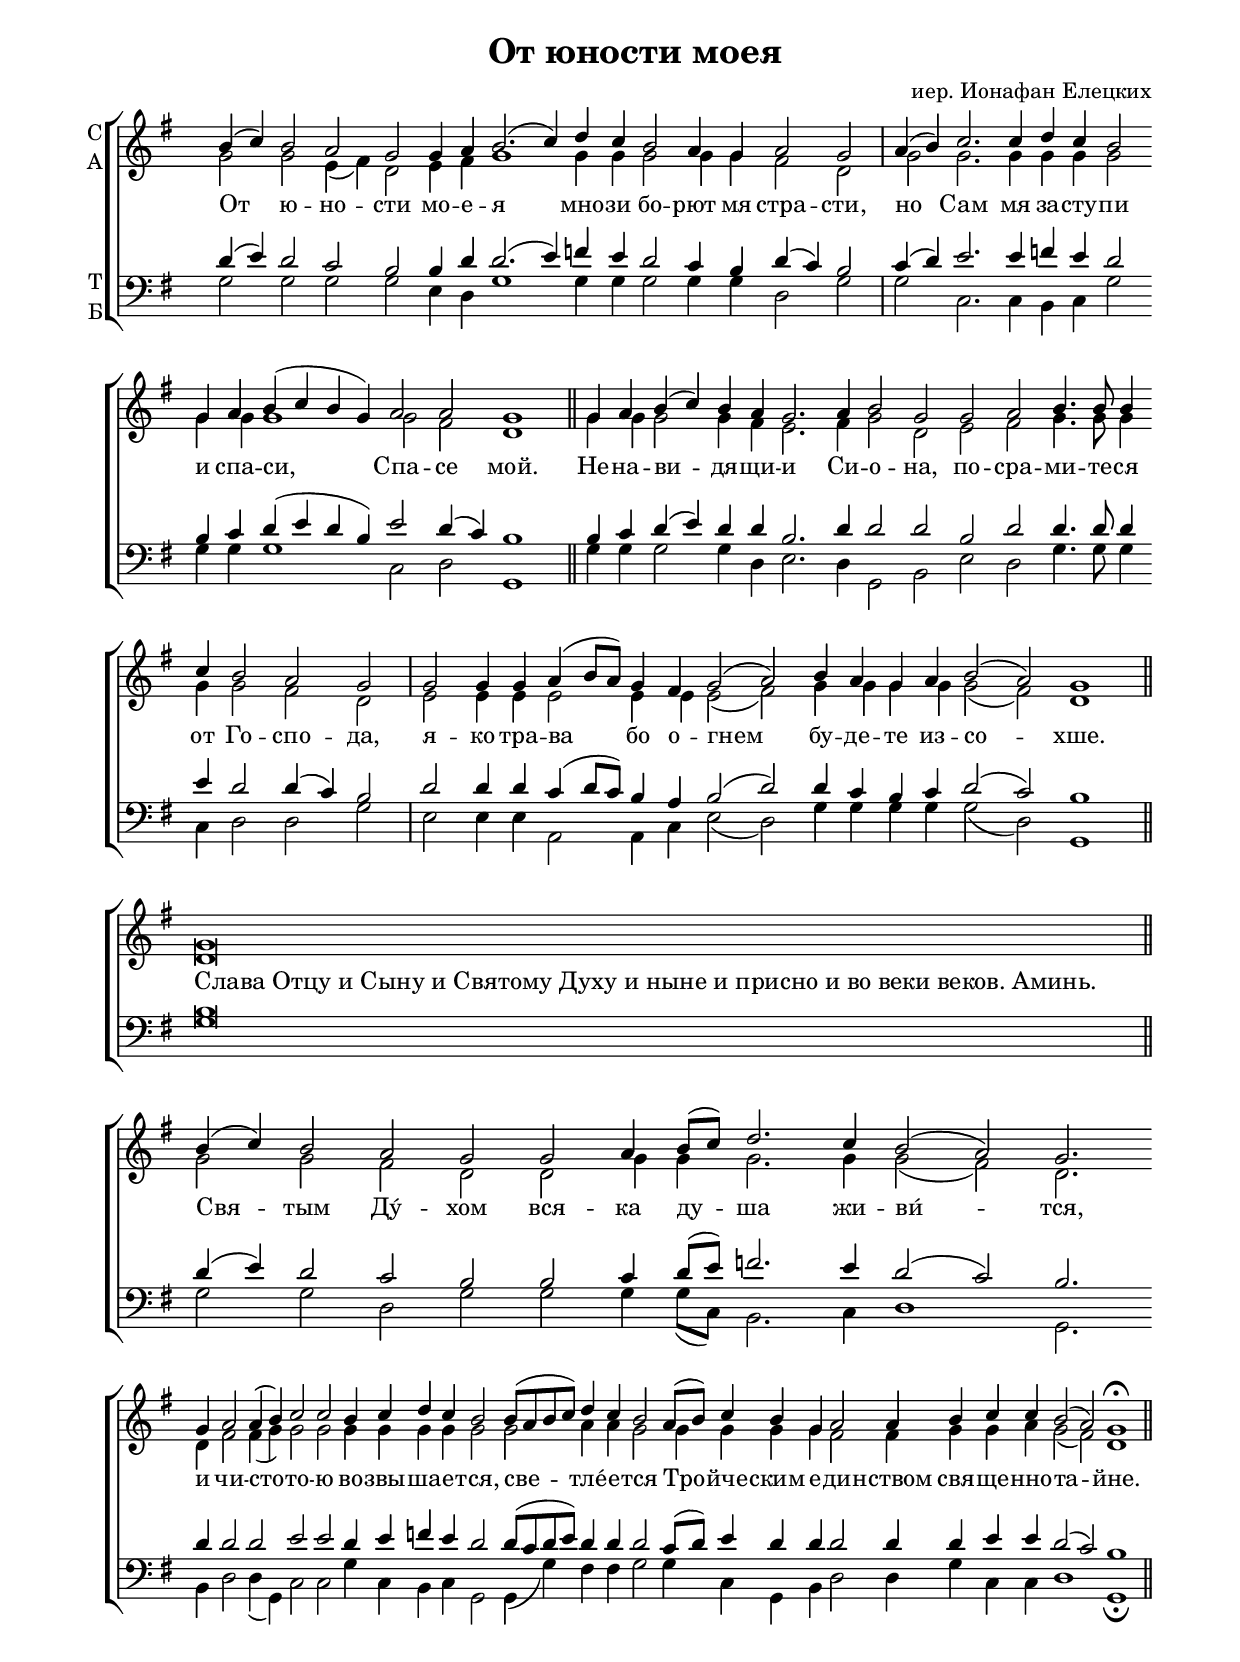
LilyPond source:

\version "2.18.2"

% закомментируйте строку ниже, чтобы получался pdf с навигацией
#(ly:set-option 'point-and-click #f)
#(ly:set-option 'midi-extension "mid")
#(set-global-staff-size 19)

abr = { \break }
abr = {}

pbr = { \pageBreak }
pbr= {}

co = \cadenzaOn
cof = \cadenzaOff
cb = { \cadenzaOff \bar "||" }
cbr = { \bar "" }
cbar = { \cadenzaOff \bar "|" \cadenzaOn }
stemOff = { \hide Staff.Stem }
nat = { \once \hide Accidental }
%stemOn = { \unHideNotes Staff.Stem }

global = {
  \once \hide Staff.TimeSignature
  \autoBeamOff
  \key g \major
}

sopvoice = \relative c'' {
  \global
  \dynamicUp
  \co 
  b4( c) b2 a g g4 a b2.( c4) \cbr d c b2 a4 g a2 g \cbar a4( b) c2. c4  \cbr d c b2  \cbr g4 a b( c b g)  \cbr a2 a g1 \cb
  \co g4 a b( c) b a g2.  \cbr a4 b2 g  \cbr g a b4. b8 b4  \cbr c b2 a g \cbar
  g g4  \cbr g a( b8[ a])  \cbr g4  \cbr fis g2( a)  \cbr b4 a g  \cbr a b2( a) g1 \cb
  \co g\breve \cb
  \co b4( c) b2  \cbr a g  \cbr g a4  \cbr b8[( c]) d2.  \cbr c4 b2( a) g2.  \cbr g4  \cbr a2 a4( b) c2 c  \cbr b4 c  \cbr d c b2  \cbr b8[( a b c]) d4 c b2  \cbr a8[( b]) c4 b  \cbr g a2 a4  \cbr b c c b2( a) g1\fermata \cb
}

altvoice = \relative c'' {
  \global
 g2 g e4( fis) d2 e4 fis g1 g4 g g2 g4 g fis2 d g g2. g4 g g g2 g4 g g1 g2 fis d1
 g4 g g2 g4 fis e2. fis4 g2 d e fis g4. g8 g4 g g2 fis d e e4 e e2 e4 e e2( fis) g4 g g g g2( fis) d1
 d\breve
 g2 g fis d d g4 g g2. g4 g2( fis) d2. d4 fis2 fis4( g) g2 g g4 g g g g2 g a4 a g2 g4 g g g fis2 fis4 g g a g2( fis) d1
}

tenorvoice = \relative c' {
  \global
  d4( e) d2 c b b4 d d2.( e4) f e d2 c4 b d( c) b2 c4( d) e2. e4 f! e d2 b4 c d( e d b) e2 d4( c) b1
  b4 c d( e) d d b2. d4 d2 d b d d4. d8 d4 e d2 d4( c) b2 d d4 d c( d8[ c]) b4 a b2( d) d4 c b c d2( c) b1
  b\breve
  d4( e) d2 c b b c4 d8[( e]) f!2. e4 d2 (c ) b2. d4 d2 d e e d4 e f! e d2 d8[( c d e]) d4 d d2 c8[( d]) e4 d d d2 d4 d e e d2( c) b1
}

bassvoice = \relative c' {
  \global
  g2 g g g e4 d g1 g4 g g2 g4 g d2 g g c,2. c4 b c g'2 g4 g g1 c,2 d g,1
  g'4 g g2 g4 d e2. d4 g,2 b e d g4. g8 g4 c, d2 d g e e4 e a,2 a4 c e2( d) g4 g g g g2( d) g,1
  g'\breve
  g2 g d g g g4 g8[( c,]) b2. c4 d1 g,2. b4 d2 d4( g,) c2 c g'4 c, b c g2 g4( g') fis fis g2 g4 c, g b d2 d4 g c, c d1 g,\fermata
}

lleft = \once \override LyricText.self-alignment-X = #LEFT
texts = \lyricmode {

 От ю -- но -- сти мо -- е -- я мно -- зи бо -- рют мя стра -- сти, но Сам мя за -- сту -- пи и спа -- си, Спа -- се мой.
 Не -- на -- ви -- дя -- щи -- и Си -- о -- на, по -- сра -- ми -- те -- ся от Го -- спо -- да,
 я -- ко тра -- ва бо о -- гнем бу -- де -- те из -- со -- хше.
   \override LyricText.self-alignment-X = #LEFT 
   Слава_Отцу_и_Сыну_и_Святому_Духу_и_ныне_и_присно_и_во_веки_веков._Аминь.
     \override LyricText.self-alignment-X = #CENTER
 Свя -- тым Ду́ -- хом вся -- ка ду -- ша жи -- ви́ -- тся, и чи -- сто -- то -- ю во -- звы -- ша -- е -- тся,
 све -- тле́ -- е -- тся Тро -- йче -- ским е -- ди -- нством свя -- ще -- нно -- та -- йне.
}


\bookpart {
  \header {
    title = "От юности моея"
    %subtitle = "(мажор-минор)"
    composer = "иер. Ионафан Елецких"
    %subtitle = "№ 149"
    %subtitle = "архиерейская"
    % Удалить строку версии LilyPond 
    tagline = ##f
  }

  \paper {
    #(set-default-paper-size "a4")
    top-margin = 10
    left-margin = 20
    right-margin = 15
    bottom-margin = 15
    indent = 0
    %ragged-bottom = ##f
    ragged-last-bottom = ##f
    %ragged-last = ##f
  }

\score {
  \new ChoirStaff
  <<
    \new Staff = "sa" \with {
      instrumentName = \markup { \column { "С" "А"  } }
      midiInstrument = "voice oohs"
    } <<
      \new Voice = "soprano" { \voiceOne \sopvoice }
      \new Voice  = "alto" { \voiceTwo \altvoice }
    >> 
    \new Lyrics \lyricsto "soprano" { \texts }
  
    \new Staff = "tb" \with {
      instrumentName = \markup { \column { "Т" "Б" } }
      midiInstrument = "voice oohs"
    } <<
        \new Voice = "tenor" { \voiceOne \clef bass \tenorvoice }
        \new Voice = "bass" { \voiceTwo \bassvoice }
    >>
  >>
  \layout {
    \context {
        \Staff
        % удаляем обозначение темпа из общего плана
        %\remove "Time_signature_engraver"
        \remove "Bar_number_engraver"
      }
%    #(layout-set-staff-size 15)
  }
  \midi {
    \tempo 2=90
  }
}
}

